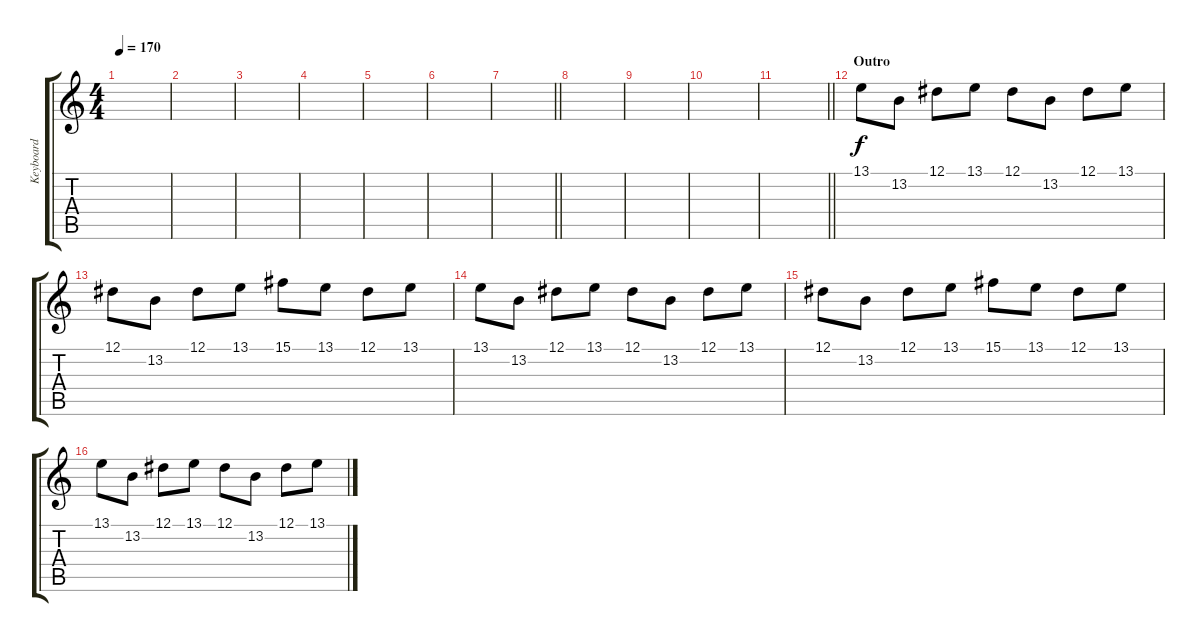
\track ("Keyboard" "Keyboard") {instrument acousticgrandpiano}
\staff {score tabs}
\tuning (Eb4 Bb3 Gb3 Db3 Ab2 Db2) {hide}
\ts (4 4)
\tempo 170
\clef g2
\ks c
|
|
|
|
|
|
\barLineRight lightlight
|
\section ("" "")
|
|
|
\barLineRight lightlight
|
\section ("" "Outro")
13.1.8 13.2.8 12.1.8 13.1.8 12.1.8 13.2.8 12.1.8 13.1.8 |
12.1.8 13.2.8 12.1.8 13.1.8 15.1.8 13.1.8 12.1.8 13.1.8 |
13.1.8 13.2.8 12.1.8 13.1.8 12.1.8 13.2.8 12.1.8 13.1.8 |
12.1.8 13.2.8 12.1.8 13.1.8 15.1.8 13.1.8 12.1.8 13.1.8 |
13.1.8 13.2.8 12.1.8 13.1.8 12.1.8 13.2.8 12.1.8 13.1.8
